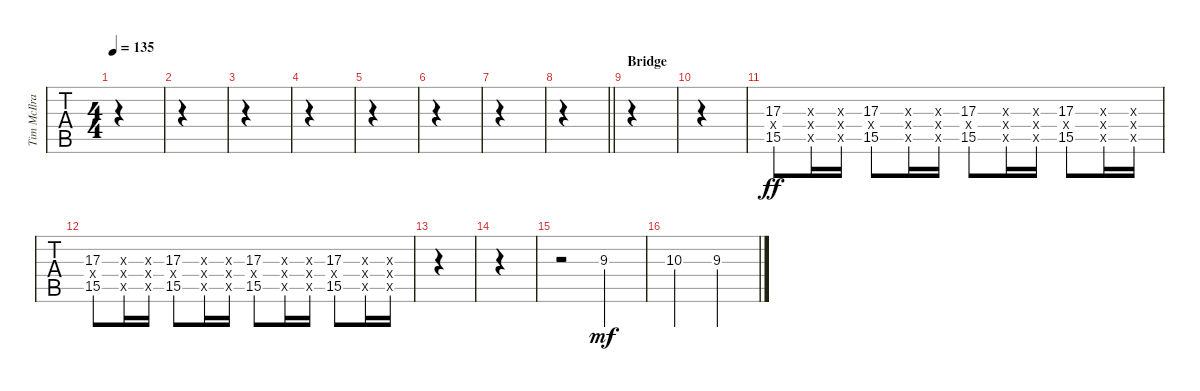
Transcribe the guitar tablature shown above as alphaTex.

\track ("Tim McIlrath - Guitar Two" "Tim McIlra") {instrument distortionguitar}
\staff {tabs}
\tuning (Eb4 Bb3 Gb3 Db3 Ab2 Eb2) {hide}
\ts (4 4)
\tempo 135
\clef g2
\ks c
|
|
|
|
|
|
|
\barLineRight lightlight
|
\section ("" "Bridge")
|
|
(17.3 15.4{x} 15.5).8{dy ff volume 10} (17.3{x} 17.4{x} 17.5{x}).16 (17.3{x} 17.4{x} 17.5{x}).16 (17.3 15.4{x} 15.5).8 (17.3{x} 17.4{x} 17.5{x}).16 (17.3{x} 17.4{x} 17.5{x}).16 (17.3 15.4{x} 15.5).8 (17.3{x} 17.4{x} 17.5{x}).16 (17.3{x} 17.4{x} 17.5{x}).16 (17.3 15.4{x} 15.5).8 (17.3{x} 17.4{x} 17.5{x}).16 (17.3{x} 17.4{x} 17.5{x}).16 |
(17.3 15.4{x} 15.5).8 (17.3{x} 17.4{x} 17.5{x}).16 (17.3{x} 17.4{x} 17.5{x}).16 (17.3 15.4{x} 15.5).8 (17.3{x} 17.4{x} 17.5{x}).16 (17.3{x} 17.4{x} 17.5{x}).16 (17.3 15.4{x} 15.5).8 (17.3{x} 17.4{x} 17.5{x}).16 (17.3{x} 17.4{x} 17.5{x}).16 (17.3 15.4{x} 15.5).8 (17.3{x} 17.4{x} 17.5{x}).16 (17.3{x} 17.4{x} 17.5{x}).16 |
|
|
r.2 9.3.2{dy mf} |
10.3.2 9.3.2
